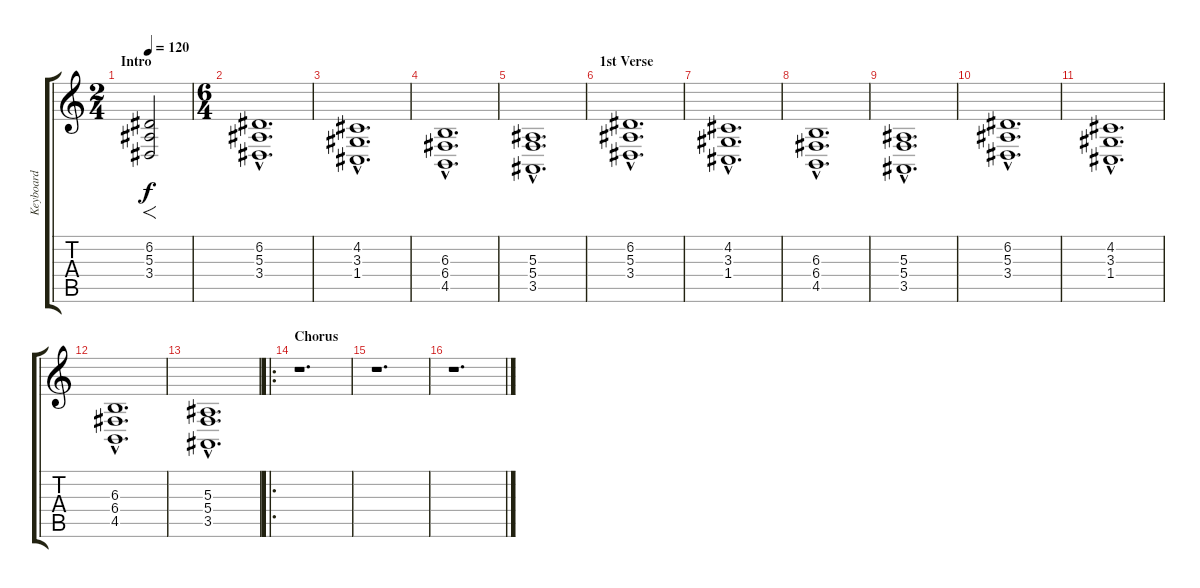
\track ("Keyboard" "Keyboard") {instrument choiraahs}
\staff {score tabs}
\tuning (D4 A3 F3 C3 G2 C2) {hide}
\ts (2 4)
\section ("" "Intro")
\tempo 120
\clef g2
\ks c
(6.2 5.3 3.4).2{f dy f instrument choiraahs} |
\ts (6 4)
(6.2{hac} 5.3{hac} 3.4{hac}).1{d} |
(4.2{hac} 3.3{hac} 1.4{hac}).1{d} |
(6.3{hac} 6.4{hac} 4.5{hac}).1{d} |
(5.3{hac} 5.4{hac} 3.5{hac}).1{d} |
\section ("" "1st Verse")
(6.2{hac} 5.3{hac} 3.4{hac}).1{d} |
(4.2{hac} 3.3{hac} 1.4{hac}).1{d} |
(6.3{hac} 6.4{hac} 4.5{hac}).1{d} |
(5.3{hac} 5.4{hac} 3.5{hac}).1{d} |
(6.2{hac} 5.3{hac} 3.4{hac}).1{d} |
(4.2{hac} 3.3{hac} 1.4{hac}).1{d} |
(6.3{hac} 6.4{hac} 4.5{hac}).1{d} |
(5.3{hac} 5.4{hac} 3.5{hac}).1{d} |
\ro
\section ("" "Chorus")
r.1{d} |
r.1{d} |
r.1{d}
